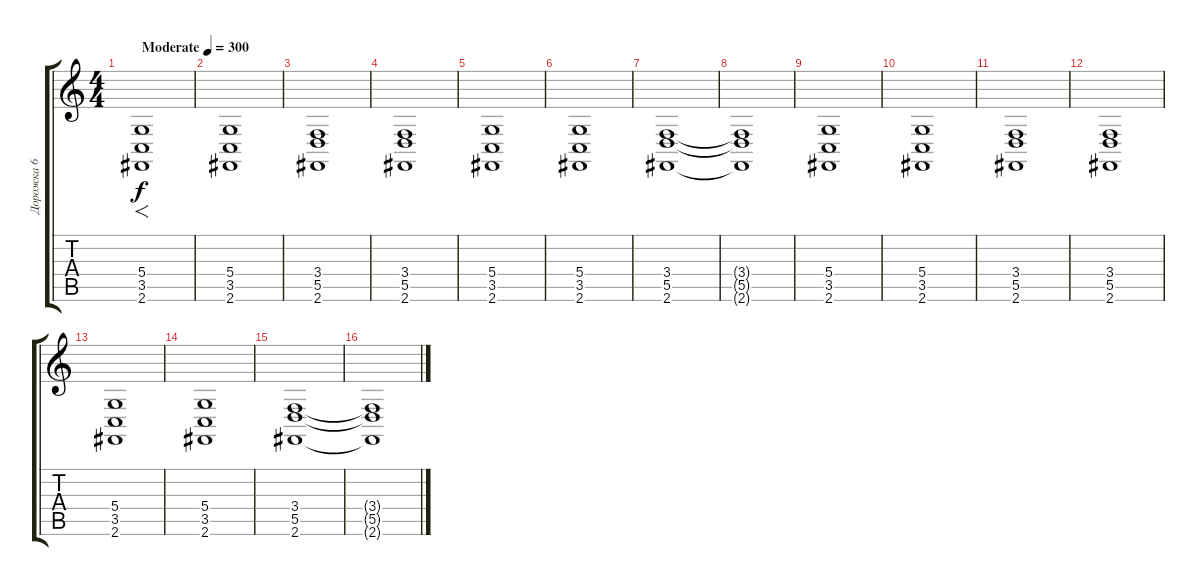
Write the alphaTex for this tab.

\track ("Дорожка 6" "Дорожка 6") {instrument churchorgan}
\staff {score tabs}
\tuning (E4 B3 G3 D3 A2 E2) {hide}
\ts (4 4)
\tempo (300 "Moderate")
\clef g2
\ks c
(5.4 3.5 2.6).1{f dy f instrument churchorgan} |
(5.4 3.5 2.6).1 |
(3.4 5.5 2.6).1 |
(3.4 5.5 2.6).1 |
(5.4 3.5 2.6).1 |
(5.4 3.5 2.6).1 |
(3.4 5.5 2.6).1 |
(3.4{t} 5.5{t} 2.6{t}).1 |
(5.4 3.5 2.6).1 |
(5.4 3.5 2.6).1 |
(3.4 5.5 2.6).1 |
(3.4 5.5 2.6).1 |
(5.4 3.5 2.6).1 |
(5.4 3.5 2.6).1 |
(3.4 5.5 2.6).1 |
(3.4{t} 5.5{t} 2.6{t}).1
